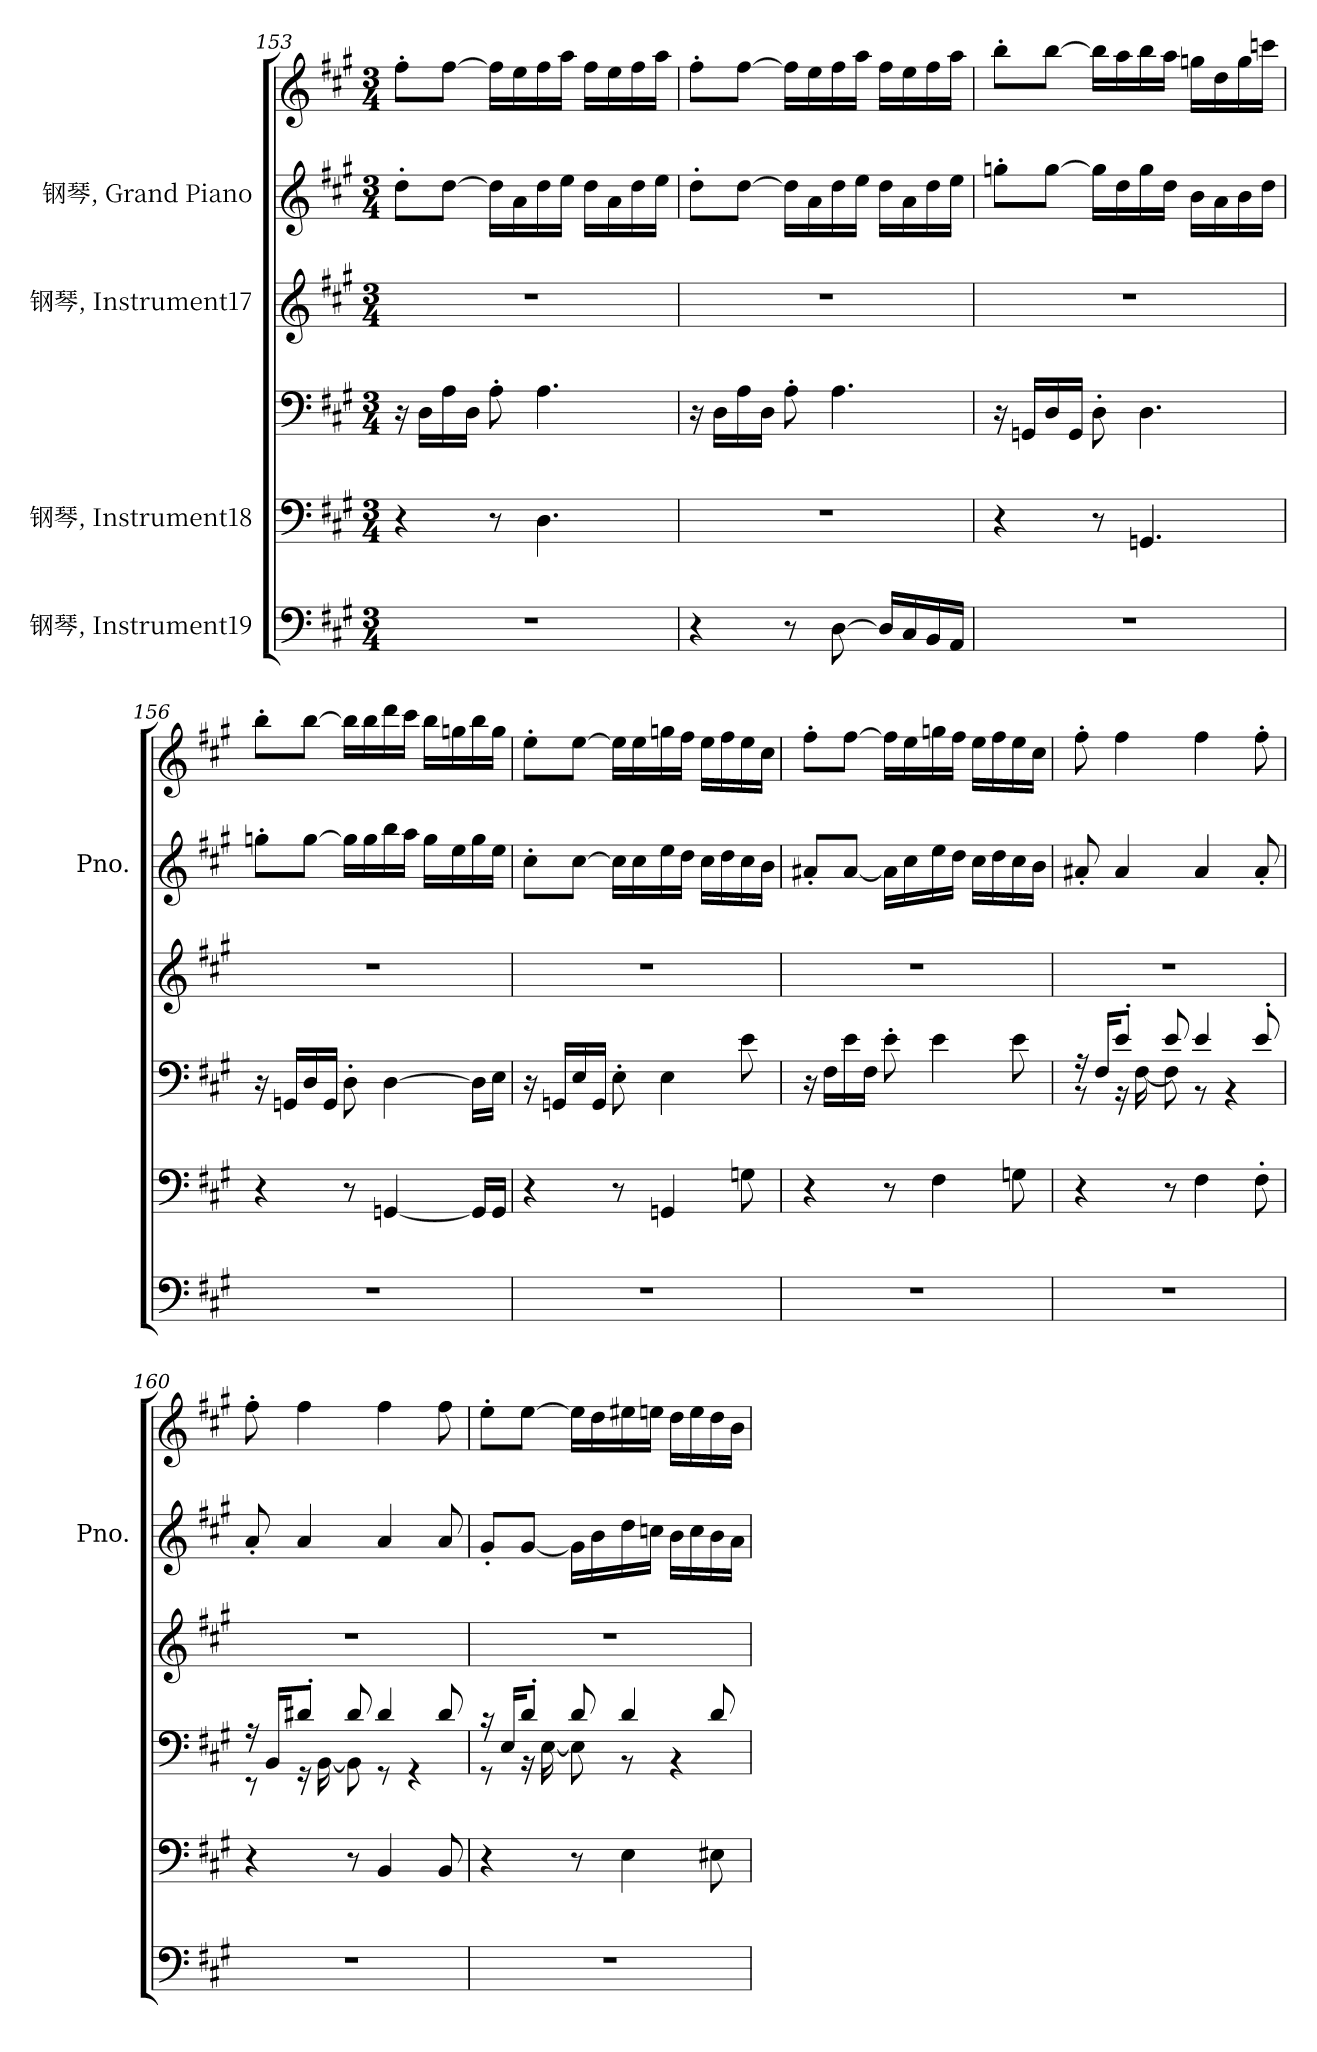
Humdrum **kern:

**kern	**kern	**kern	**kern	**kern	**kern
*part4	*part3	*part3	*part2	*part1	*part1
*staff6	*staff5	*staff4	*staff3	*staff2	*staff1
*I"钢琴, Instrument19	*I"钢琴, Instrument18	*	*I"钢琴, Instrument17	*I"钢琴, Grand Piano	*
*	*	*	*	*I'Pno.	*
*clefF4	*clefF4	*clefF4	*clefG2	*clefG2	*clefG2
*k[f#c#g#]	*k[f#c#g#]	*k[f#c#g#]	*k[f#c#g#]	*k[f#c#g#]	*k[f#c#g#]
*M3/4	*M3/4	*M3/4	*M3/4	*M3/4	*M3/4
=153	=153	=153	=153	=153	=153
2.r	4r	16r	2.r	8dd'\L	8ff#'\L
.	.	16D\LL	.	.	.
.	.	16A\	.	[8dd\J	[8ff#\J
.	.	16D\JJ	.	.	.
.	8r	8A'\	.	16dd\LL]	16ff#\LL]
.	.	.	.	16a\	16ee\
.	4.D\	4.A\	.	16dd\	16ff#\
.	.	.	.	16ee\JJ	16aa\JJ
.	.	.	.	16dd\LL	16ff#\LL
.	.	.	.	16a\	16ee\
.	.	.	.	16dd\	16ff#\
.	.	.	.	16ee\JJ	16aa\JJ
=154	=154	=154	=154	=154	=154
4r	2.r	16r	2.r	8dd'\L	8ff#'\L
.	.	16D\LL	.	.	.
.	.	16A\	.	[8dd\J	[8ff#\J
.	.	16D\JJ	.	.	.
8r	.	8A'\	.	16dd\LL]	16ff#\LL]
.	.	.	.	16a\	16ee\
[8D\	.	4.A\	.	16dd\	16ff#\
.	.	.	.	16ee\JJ	16aa\JJ
16D/LL]	.	.	.	16dd\LL	16ff#\LL
16C#/	.	.	.	16a\	16ee\
16BB/	.	.	.	16dd\	16ff#\
16AA/JJ	.	.	.	16ee\JJ	16aa\JJ
!!LO:LB:g=z
=155	=155	=155	=155	=155	=155
2.r	4r	16r	2.r	8ggn'\L	8bb'\L
.	.	16GGn/LL	.	.	.
.	.	16D/	.	[8gg\J	[8bb\J
.	.	16GG/JJ	.	.	.
.	8r	8D'\	.	16gg\LL]	16bb\LL]
.	.	.	.	16dd\	16aa\
.	4.GGn/	4.D\	.	16gg\	16bb\
.	.	.	.	16dd\JJ	16aa\JJ
.	.	.	.	16b\LL	16ggn\LL
.	.	.	.	16a\	16dd\
.	.	.	.	16b\	16gg\
.	.	.	.	16dd\JJ	16cccn\JJ
=156	=156	=156	=156	=156	=156
2.r	4r	16r	2.r	8ggn'\L	8bb'\L
.	.	16GGn/LL	.	.	.
.	.	16D/	.	[8gg\J	[8bb\J
.	.	16GG/JJ	.	.	.
.	8r	8D'\	.	16gg\LL]	16bb\LL]
.	.	.	.	16gg\	16bb\
.	[4GGn/	[4D\	.	16bb\	16ddd\
.	.	.	.	16aa\JJ	16ccc#\JJ
.	.	.	.	16gg\LL	16bb\LL
.	.	.	.	16ee\	16ggn\
.	16GG/LL]	16D\LL]	.	16gg\	16bb\
.	16GG/JJ	16E\JJ	.	16ee\JJ	16gg\JJ
!!LO:PB:g=z
=157	=157	=157	=157	=157	=157
2.r	4r	16r	2.r	8cc#'\L	8ee'\L
.	.	16GGn/LL	.	.	.
.	.	16E/	.	[8cc#\J	[8ee\J
.	.	16GG/JJ	.	.	.
.	8r	8E'\	.	16cc#\LL]	16ee\LL]
.	.	.	.	16cc#\	16ee\
.	4GGn/	4E\	.	16ee\	16ggn\
.	.	.	.	16dd\JJ	16ff#\JJ
.	.	.	.	16cc#\LL	16ee\LL
.	.	.	.	16dd\	16ff#\
.	8Gn\	8e\	.	16cc#\	16ee\
.	.	.	.	16b\JJ	16cc#\JJ
=158	=158	=158	=158	=158	=158
2.r	4r	16r	2.r	8a#X'/L	8ff#'\L
.	.	16F#\LL	.	.	.
.	.	16e\	.	[8a#/J	[8ff#\J
.	.	16F#\JJ	.	.	.
.	8r	8e'\	.	16a#\LL]	16ff#\LL]
.	.	.	.	16cc#\	16ee\
.	4F#\	4e\	.	16ee\	16ggn\
.	.	.	.	16dd\JJ	16ff#\JJ
.	.	.	.	16cc#\LL	16ee\LL
.	.	.	.	16dd\	16ff#\
.	8Gn\	8e\	.	16cc#\	16ee\
.	.	.	.	16b\JJ	16cc#\JJ
=159	=159	=159	=159	=159	=159
*	*	*^	*	*	*
2.r	4r	16r	8r	2.r	8a#X'/	8ff#'\
.	.	16F#/KL	.	.	.	.
.	.	8e'/J	16r	.	4a#/	4ff#\
.	.	.	[16F#\	.	.	.
.	8r	8e/	8F#\]	.	.	.
.	4F#\	4e/	8r	.	4a#/	4ff#\
.	.	.	4r	.	.	.
.	8F#'\	8e'/	.	.	8a#'/	8ff#'\
!!LO:LB:g=z
=160	=160	=160	=160	=160	=160	=160
2.r	4r	16r	8r	2.r	8a'/	8ff#'\
.	.	16BB/KL	.	.	.	.
.	.	8d#X'/J	16r	.	4a/	4ff#\
.	.	.	[16BB\	.	.	.
.	8r	8d#/	8BB\]	.	.	.
.	4BB/	4d#/	8r	.	4a/	4ff#\
.	.	.	4r	.	.	.
.	8BB/	8d#/	.	.	8a/	8ff#\
=161	=161	=161	=161	=161	=161	=161
2.r	4r	16r	8r	2.r	8g#'/L	8ee'\L
.	.	16E/KL	.	.	.	.
.	.	8d'/J	16r	.	[8g#/J	[8ee\J
.	.	.	[16E\	.	.	.
.	8r	8d/	8E\]	.	16g#\LL]	16ee\LL]
.	.	.	.	.	16b\	16dd\
.	4E\	4d/	8r	.	16dd\	16ee#X\
.	.	.	.	.	16ccn\JJ	16een\JJ
.	.	.	4r	.	16b\LL	16dd\LL
.	.	.	.	.	16cc\	16ee\
.	8E#X\	8d/	.	.	16b\	16dd\
.	.	.	.	.	16a\JJ	16b\JJ
*	*	*v	*v	*	*	*
=	=	=	=	=	=
*-	*-	*-	*-	*-	*-
